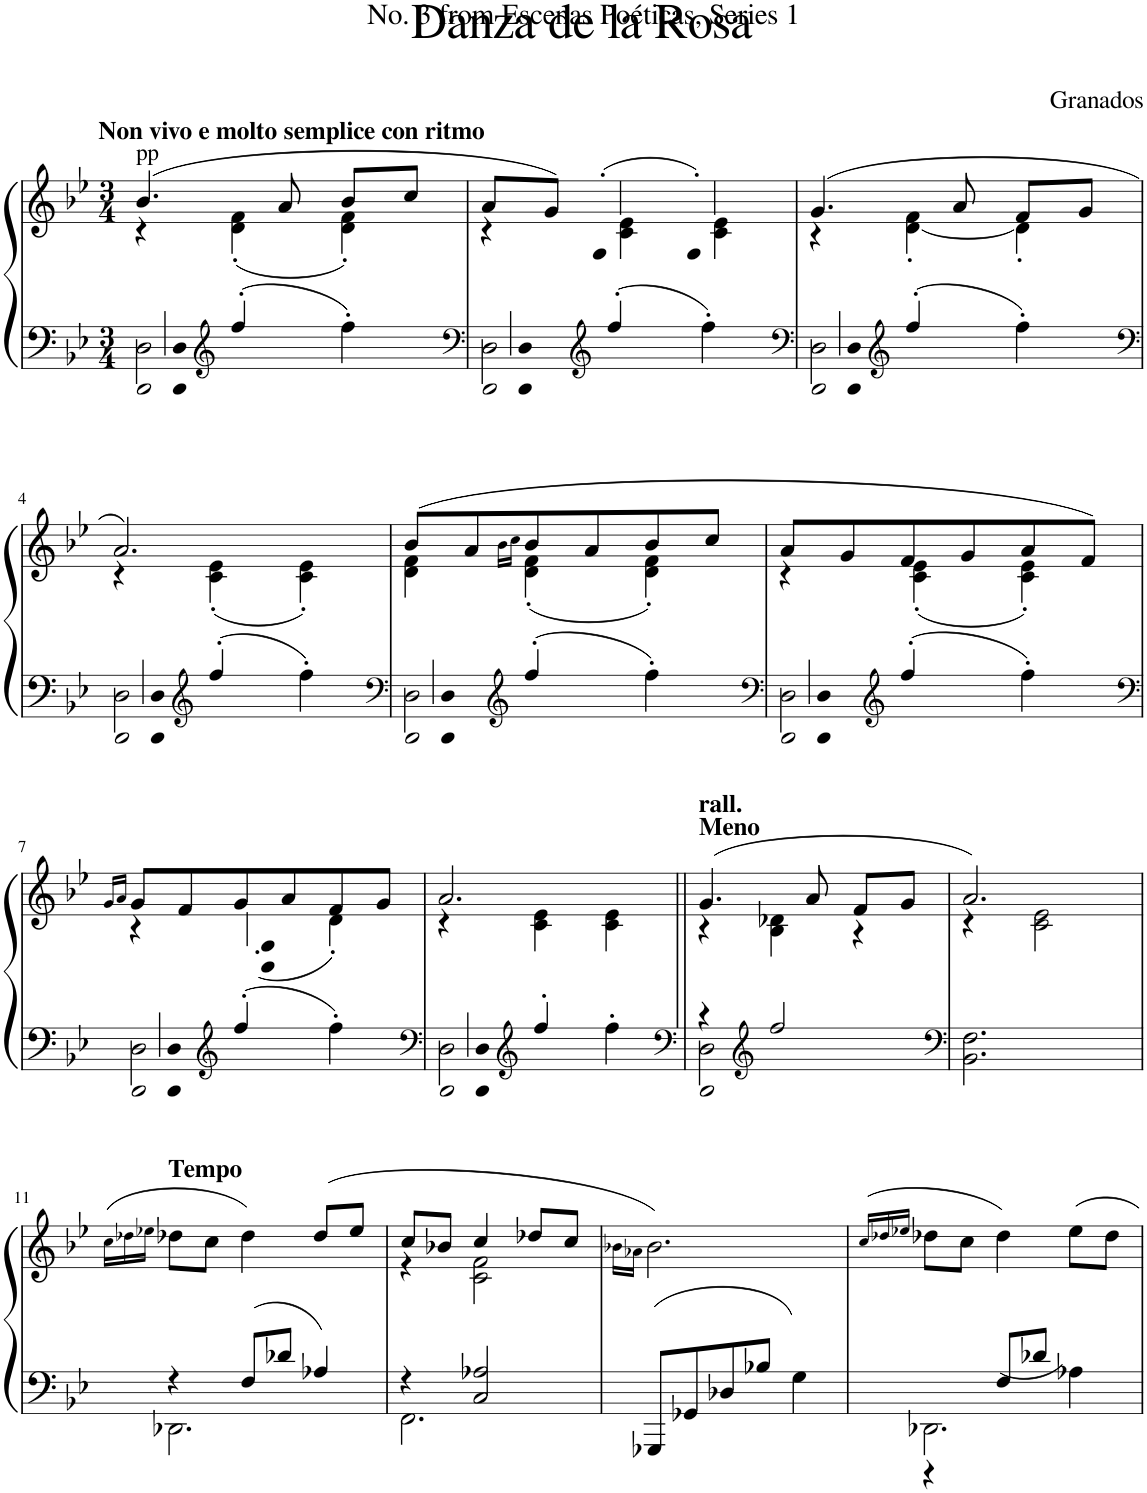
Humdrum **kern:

**kern	**kern
*part1	*part1
*staff2	*staff1
*I"Piano	*
*I'Pno	*
*clefF4	*clefG2
*k[b-e-]	*k[b-e-]
*M3/4	*M3/4
=1	=1
*^	*^
!	!	!LO:TX:a:t=pp	!
!	!	!LO:TX:a:B:t=Non vivo e molto semplice con ritmo	!
4BB-/ 4F/	2BB-\ 2F\	(4.b-/	4r
*clefG2	*	*	*
4ff'/	.	.	(4d\' 4f\'
.	.	8a/	.
4ff'\	4ryy	8b-/L	4d\' 4f\')
.	.	8cc/J	.
=2	=2	=2	=2
*clefF4	*	*	*
4BB-/ 4F/	2BB-\ 2F\	8a/L	4r
.	.	8g/J)	.
*clefG2	*	*	*
4ff'/	.	(4f'/	4c\ 4e-\
4ff'\	4ryy	4f'/)	4c\ 4e-\
=3	=3	=3	=3
*clefF4	*	*	*
4BB-/ 4F/	2BB-\ 2F\	(4.g/	4r
*clefG2	*	*	*
4ff'/	.	.	[4d\' 4f\'
.	.	8a/	.
4ff'\	4ryy	8f/L	4d'\]
.	.	8g/J	.
!!LO:LB:g=z	!!
=4	=4	=4	=4
*clefF4	*	*	*
4BB-/ 4F/	2BB-\ 2F\	2.a/)	4r
*clefG2	*	*	*
4ff'/	.	.	(4c\' 4e-\'
4ff'\	4ryy	.	4c\' 4e-\')
=5	=5	=5	=5
*clefF4	*	*	*
4BB-/ 4F/	2BB-\ 2F\	(8b-/L	4d\ 4f\
.	.	8a/	.
*clefG2	*	*	*
.	.	16qb-\LL	.
.	.	16qcc\JJ	.
4ff'/	.	8b-/	(4d\' 4f\'
.	.	8a/	.
4ff'\	4ryy	8b-/	4d\' 4f\')
.	.	8cc/J	.
=6	=6	=6	=6
*clefF4	*	*	*
4BB-/ 4F/	2BB-\ 2F\	8a/L	4r
.	.	8g/	.
*clefG2	*	*	*
4ff'/	.	8f/	(4c\' 4e-\'
.	.	8g/	.
4ff'\	4ryy	8a/	4c\' 4e-\')
.	.	8f/J)	.
!!LO:LB:g=z	!!
=7	=7	=7	=7
*clefF4	*	*	*
.	.	16qg/LL	.
.	.	16qa/JJ	.
4BB-/ 4F/	2BB-\ 2F\	8g/L	4r
.	.	8f/	.
*clefG2	*	*	*
4ff'/	.	8g/	(4d\' 4f\'
.	.	8a/	.
4ff'\	4ryy	8f/	4d'\)
.	.	8g/J	.
=8	=8	=8	=8
*clefF4	*	*	*
4BB-/ 4F/	2BB-\ 2F\	2.a/	4r
*clefG2	*	*	*
4ff'/	.	.	4c\ 4e-\
4ff'\	4ryy	.	4c\ 4e-\
=9||	=9||	=9||	=9||
*clefF4	*	*	*
!	!	!LO:TX:a:B:t=Meno	!
!	!	!LO:TX:a:B:t=rall.	!
4r	2BB-\ 2F\	(4.g/	4r
*clefG2	*	*	*
2ff/	.	.	4B-\ 4d-X\
.	.	8a/	.
.	4ryy	8f/L	4r
.	.	8g/J	.
*v	*v	*	*
=10	=10	=10
*clefF4	*	*
2.BB-\ 2.F\	2.a/)	4r
.	.	2c\ 2e-\
*	*v	*v
!!LO:LB:g=z
=11	=11
.	(16qcc\LL
.	16qdd-X\
.	16qee-X\JJ
*^	*
!	!	!LO:TX:a:B:t=Tempo
4r	2.DD-X\	8dd-X\L
.	.	8cc\J
8F/L	.	4dd-\)
8d-X/J	.	.
4A-X/	.	(8dd-/L
.	.	8ee-/J
=12	=12	=12
*	*	*^
4r	2.FF\	8cc/L	4r
.	.	8b-X/J	.
2C/ 2A-X/	.	4cc/	2c\ 2f\
.	.	8dd-X/L	.
.	.	8cc/J	.
*v	*v	*	*
*	*v	*v
=13	=13
.	16qb-X\LL
.	16qa-X\JJ
8GGG-X/L	2.b-\)
8GG-X/	.
8D-X/	.
8B-X/J	.
4G\	.
=14	=14
.	(16qcc/LL
.	16qdd-X/
.	16qee-X/JJ
*^	*
2.DD-X\	4r	8dd-X\L
.	.	8cc\J
.	8F/L	4dd-\)
.	8d-X/J	.
.	4A-X\	8ee-\L
.	.	8dd-\J
*v	*v	*
=	=
*-	*-
